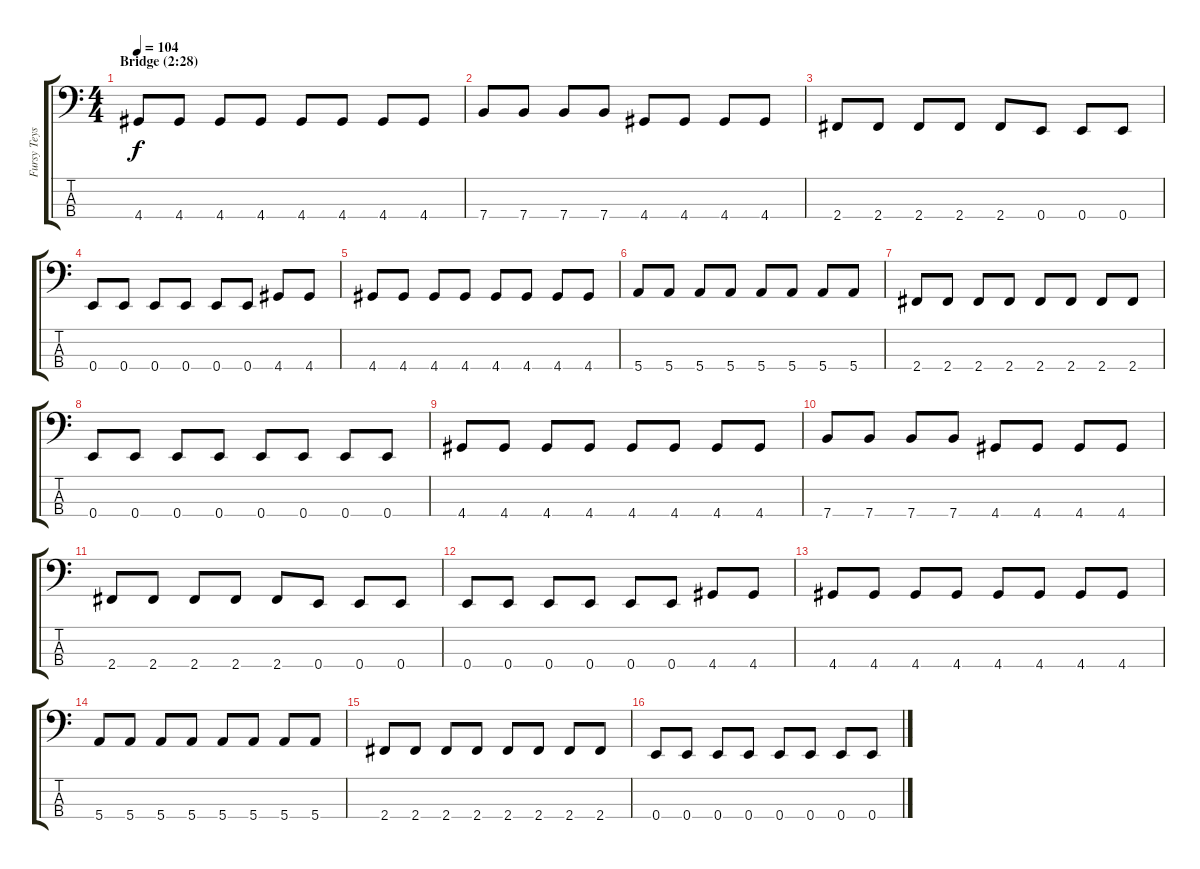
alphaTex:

\track ("Fursy Teyssier" "Fursy Teys") {instrument electricbassfinger}
\staff {score tabs}
\tuning (G2 D2 A1 E1) {hide}
\ts (4 4)
\section ("" "Bridge (2:28)")
\tempo 104
\clef f4
\ks c
4.4.8{dy f} 4.4.8 4.4.8 4.4.8 4.4.8 4.4.8 4.4.8 4.4.8 |
7.4.8 7.4.8 7.4.8 7.4.8 4.4.8 4.4.8 4.4.8 4.4.8 |
2.4.8 2.4.8 2.4.8 2.4.8 2.4.8 0.4.8 0.4.8 0.4.8 |
0.4.8 0.4.8 0.4.8 0.4.8 0.4.8 0.4.8 4.4.8 4.4.8 |
4.4.8 4.4.8 4.4.8 4.4.8 4.4.8 4.4.8 4.4.8 4.4.8 |
5.4.8 5.4.8 5.4.8 5.4.8 5.4.8 5.4.8 5.4.8 5.4.8 |
2.4.8 2.4.8 2.4.8 2.4.8 2.4.8 2.4.8 2.4.8 2.4.8 |
0.4.8 0.4.8 0.4.8 0.4.8 0.4.8 0.4.8 0.4.8 0.4.8 |
4.4.8 4.4.8 4.4.8 4.4.8 4.4.8 4.4.8 4.4.8 4.4.8 |
7.4.8 7.4.8 7.4.8 7.4.8 4.4.8 4.4.8 4.4.8 4.4.8 |
2.4.8 2.4.8 2.4.8 2.4.8 2.4.8 0.4.8 0.4.8 0.4.8 |
0.4.8 0.4.8 0.4.8 0.4.8 0.4.8 0.4.8 4.4.8 4.4.8 |
4.4.8 4.4.8 4.4.8 4.4.8 4.4.8 4.4.8 4.4.8 4.4.8 |
5.4.8 5.4.8 5.4.8 5.4.8 5.4.8 5.4.8 5.4.8 5.4.8 |
2.4.8 2.4.8 2.4.8 2.4.8 2.4.8 2.4.8 2.4.8 2.4.8 |
0.4.8 0.4.8 0.4.8 0.4.8 0.4.8 0.4.8 0.4.8 0.4.8
